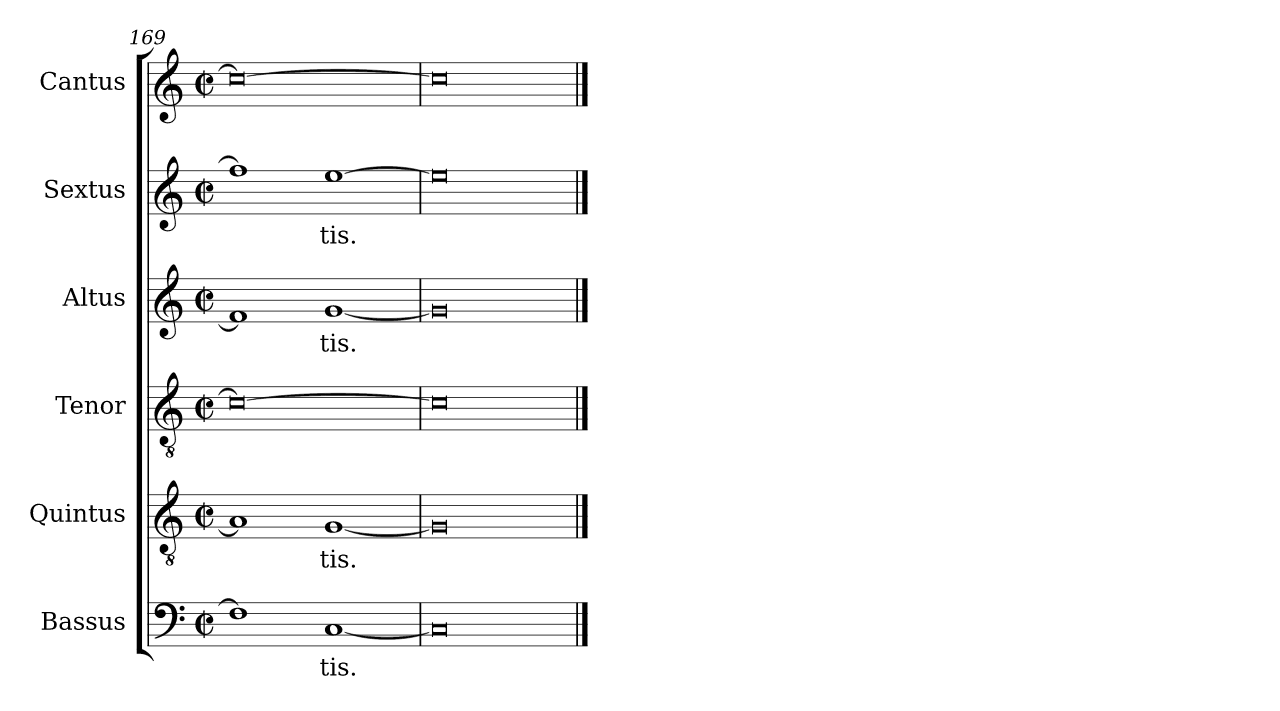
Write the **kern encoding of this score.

**kern	**text	**kern	**text	**kern	**text	**kern	**text	**kern	**text	**kern	**text
*part6	*part6	*part5	*part5	*part4	*part4	*part3	*part3	*part2	*part2	*part1	*part1
*staff6	*staff6	*staff5	*staff5	*staff4	*staff4	*staff3	*staff3	*staff2	*staff2	*staff1	*staff1
*I"Bassus	*	*I"Quintus	*	*I"Tenor	*	*I"Altus	*	*I"Sextus	*	*I"Cantus	*
*clefF4	*	*clefGv2	*	*clefGv2	*	*clefG2	*	*clefG2	*	*clefG2	*
*k[]	*	*k[]	*	*k[]	*	*k[]	*	*k[]	*	*k[]	*
*C:	*	*C:	*	*C:	*	*C:	*	*C:	*	*C:	*
*M2/2	*	*M2/2	*	*M2/2	*	*M2/2	*	*M2/2	*	*M2/2	*
*met(c|)	*	*met(c|)	*	*met(c|)	*	*met(c|)	*	*met(c|)	*	*met(c|)	*
=169	=169	=169	=169	=169	=169	=169	=169	=169	=169	=169	=169
!	!LO:LY:b:cj	!	!LO:LY:b:cj	!	!LO:LY:b:cj	!	!LO:LY:b:cj	!	!LO:LY:b:cj	!	!LO:LY:b:cj
1F]	.	1A]	.	0c_>	.	1f]	--	1ff]	--	0cc_>	.
!	!LO:LY:b:cj	!	!LO:LY:b:cj	!	!	!	!LO:LY:b:cj	!	!LO:LY:b:cj	!	!
[<1C	tis.	[<1G	tis.	.	.	[<1g	-tis.	[>1ee	-tis.	.	.
=170	=170	=170	=170	=170	=170	=170	=170	=170	=170	=170	=170
!	!LO:LY:b:cj	!	!LO:LY:b:cj	!	!LO:LY:b:cj	!	!LO:LY:b:cj	!	!LO:LY:b:cj	!	!LO:LY:b:cj
0C]	.	0G]	.	0c]	.	0g]	.	0ee]	.	0cc]	.
==	==	==	==	==	==	==	==	==	==	==	==
*-	*-	*-	*-	*-	*-	*-	*-	*-	*-	*-	*-
